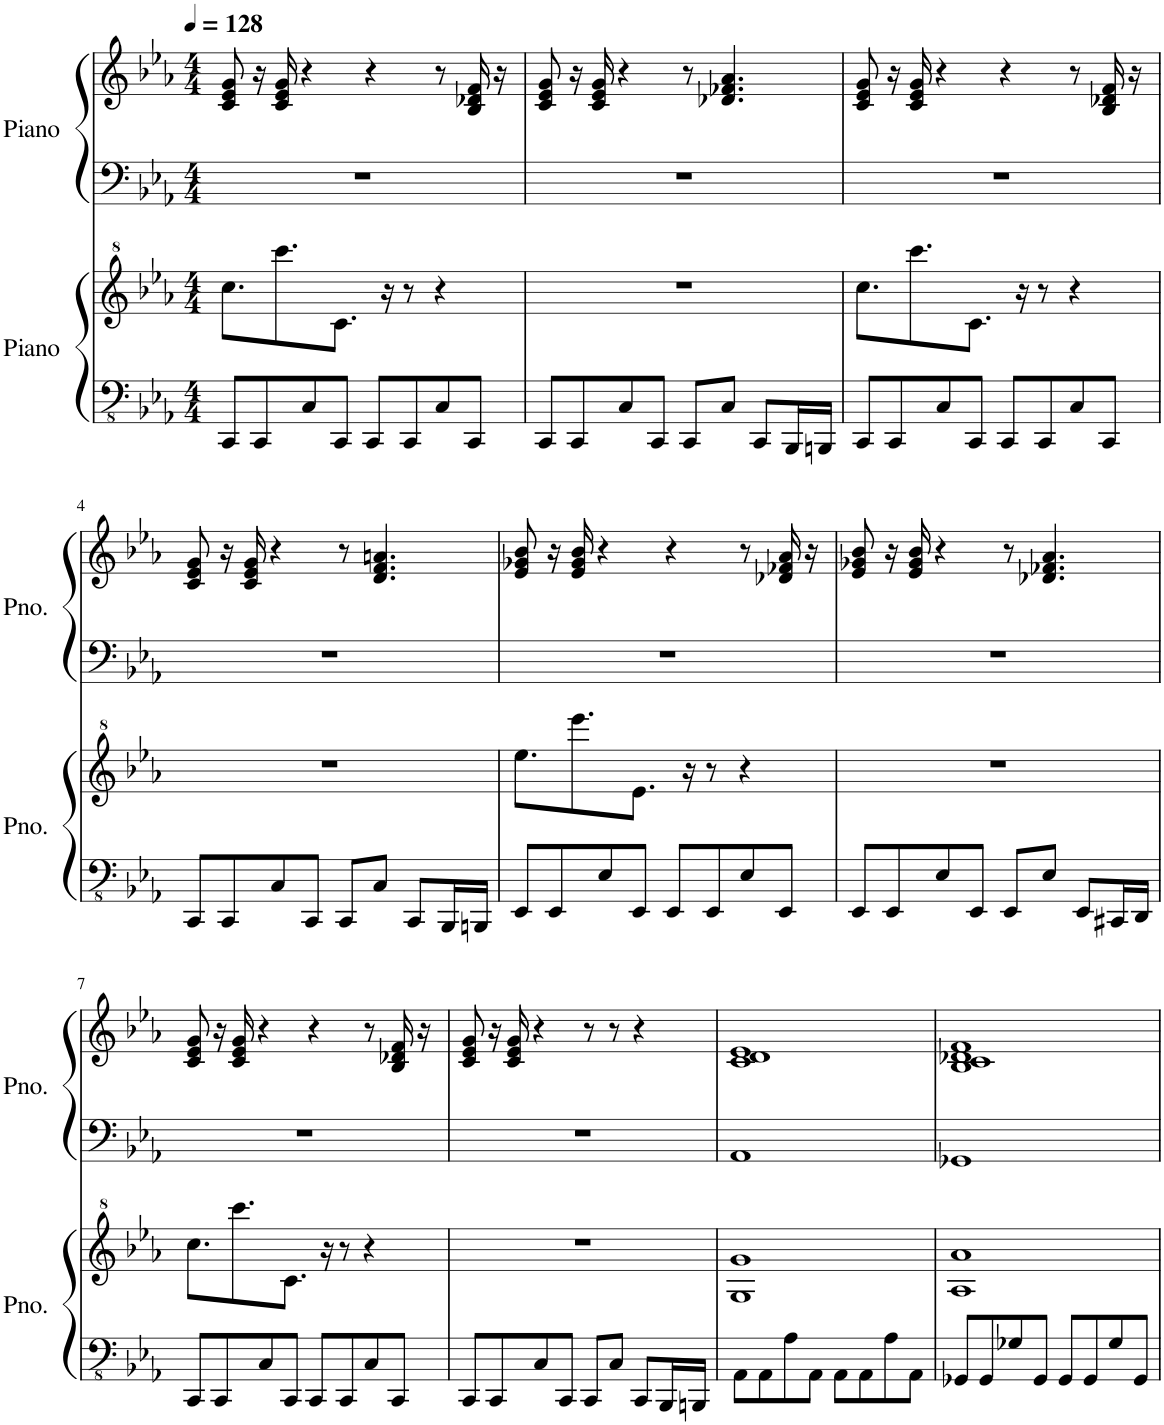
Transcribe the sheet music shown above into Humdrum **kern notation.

**kern	**kern	**kern	**kern
*part2	*part2	*part1	*part1
*staff4	*staff3	*staff2	*staff1
*I"Piano	*	*I"Piano	*
*I'Pno.	*	*I'Pno.	*
*clefFv4	*clefG^2	*clefF4	*clefG2
*k[b-e-a-]	*k[b-e-a-]	*k[b-e-a-]	*k[b-e-a-]
*M4/4	*M4/4	*M4/4	*M4/4
*MM128	*MM128	*MM128	*MM128
=1	=1	=1	=1
8CCC/L	8.ccc\L	1r	8c/ 8e-/ 8g/
8CCC/	.	.	16r
.	8.cccc\	.	16c/ 16e-/ 16g/
8CC/	.	.	4r
8CCC/J	8.cc\J	.	.
8CCC/L	.	.	4r
.	16r	.	.
8CCC/	8r	.	.
8CC/	4r	.	8r
8CCC/J	.	.	16B-/ 16d-X/ 16f/
.	.	.	16r
=2	=2	=2	=2
8CCC/L	1r	1r	8c/ 8e-/ 8g/
8CCC/	.	.	16r
.	.	.	16c/ 16e-/ 16g/
8CC/	.	.	4r
8CCC/J	.	.	.
8CCC/L	.	.	8r
8CC/J	.	.	4.d-X/ 4.f-X/ 4.a-/
8CCC/L	.	.	.
16BBBB-/L	.	.	.
16BBBBn/JJ	.	.	.
=3	=3	=3	=3
8CCC/L	8.ccc\L	1r	8c/ 8e-/ 8g/
8CCC/	.	.	16r
.	8.cccc\	.	16c/ 16e-/ 16g/
8CC/	.	.	4r
8CCC/J	8.cc\J	.	.
8CCC/L	.	.	4r
.	16r	.	.
8CCC/	8r	.	.
8CC/	4r	.	8r
8CCC/J	.	.	16B-/ 16d-X/ 16f/
.	.	.	16r
!!LO:LB:g=z
=4	=4	=4	=4
8CCC/L	1r	1r	8c/ 8e-/ 8g/
8CCC/	.	.	16r
.	.	.	16c/ 16e-/ 16g/
8CC/	.	.	4r
8CCC/J	.	.	.
8CCC/L	.	.	8r
8CC/J	.	.	4.d/ 4.f/ 4.an/
8CCC/L	.	.	.
16BBBB-/L	.	.	.
16BBBBn/JJ	.	.	.
=5	=5	=5	=5
8EEE-/L	8.eee-\L	1r	8e-/ 8g-X/ 8b-/
8EEE-/	.	.	16r
.	8.eeee-\	.	16e-/ 16g-/ 16b-/
8EE-/	.	.	4r
8EEE-/J	8.ee-\J	.	.
8EEE-/L	.	.	4r
.	16r	.	.
8EEE-/	8r	.	.
8EE-/	4r	.	8r
8EEE-/J	.	.	16d-X/ 16f-X/ 16a-/
.	.	.	16r
=6	=6	=6	=6
8EEE-/L	1r	1r	8e-/ 8g-X/ 8b-/
8EEE-/	.	.	16r
.	.	.	16e-/ 16g-/ 16b-/
8EE-/	.	.	4r
8EEE-/J	.	.	.
8EEE-/L	.	.	8r
8EE-/J	.	.	4.d-X/ 4.f-X/ 4.a-/
8EEE-/L	.	.	.
16CCC#X/L	.	.	.
16DDD/JJ	.	.	.
!!LO:LB:g=z
=7	=7	=7	=7
8CCC/L	8.ccc\L	1r	8c/ 8e-/ 8g/
8CCC/	.	.	16r
.	8.cccc\	.	16c/ 16e-/ 16g/
8CC/	.	.	4r
8CCC/J	8.cc\J	.	.
8CCC/L	.	.	4r
.	16r	.	.
8CCC/	8r	.	.
8CC/	4r	.	8r
8CCC/J	.	.	16B-/ 16d-X/ 16f/
.	.	.	16r
=8	=8	=8	=8
8CCC/L	1r	1r	8c/ 8e-/ 8g/
8CCC/	.	.	16r
.	.	.	16c/ 16e-/ 16g/
8CC/	.	.	4r
8CCC/J	.	.	.
8CCC/L	.	.	8r
8CC/J	.	.	8r
8CCC/L	.	.	4r
16BBBB-/L	.	.	.
16BBBBn/JJ	.	.	.
=9	=9	=9	=9
8AAA-\L	1g 1gg	1AA-	1c 1d 1e-
8AAA-\	.	.	.
8AA-\	.	.	.
8AAA-\J	.	.	.
8AAA-\L	.	.	.
8AAA-\	.	.	.
8AA-\	.	.	.
8AAA-\J	.	.	.
=10	=10	=10	=10
8GGG-X/L	1a- 1aa-	1GG-X	1B- 1c 1d-X 1f
8GGG-/	.	.	.
8GG-X/	.	.	.
8GGG-/J	.	.	.
8GGG-/L	.	.	.
8GGG-/	.	.	.
8GG-/	.	.	.
8GGG-/J	.	.	.
=	=	=	=
*-	*-	*-	*-
